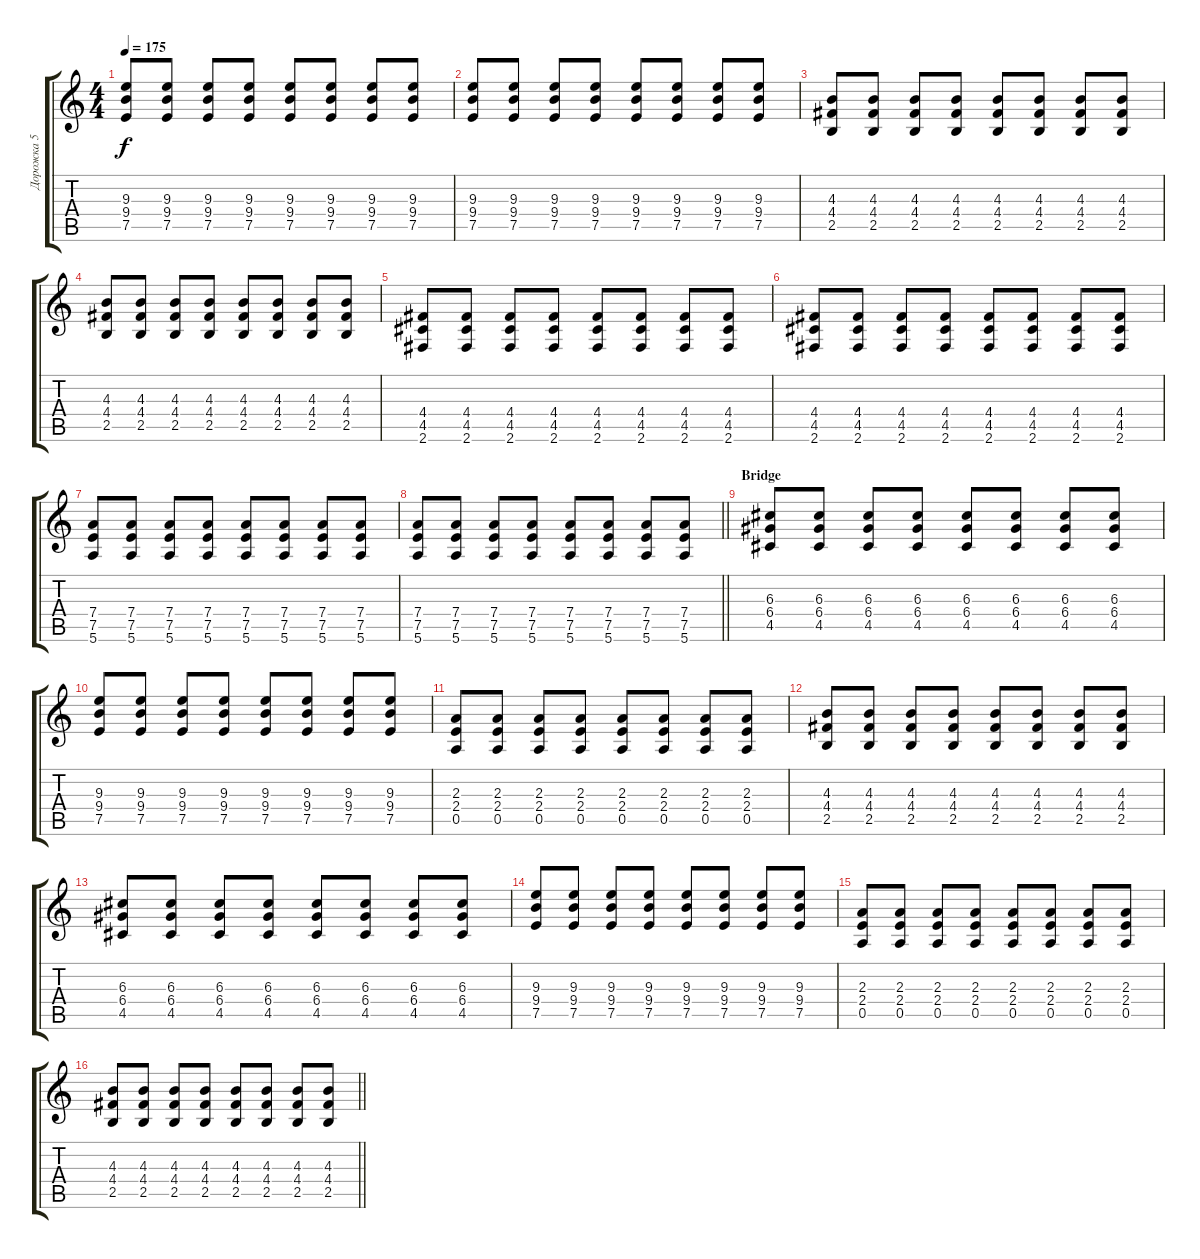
\track ("Дорожка 5" "Дорожка 5") {instrument distortionguitar}
\staff {score tabs}
\tuning (E4 B3 G3 D3 A2 E2) {hide}
\ts (4 4)
\tempo 175
\clef g2
\ks c
(9.3 9.4 7.5).8{dy f} (9.3 9.4 7.5).8 (9.3 9.4 7.5).8 (9.3 9.4 7.5).8 (9.3 9.4 7.5).8 (9.3 9.4 7.5).8 (9.3 9.4 7.5).8 (9.3 9.4 7.5).8 |
(9.3 9.4 7.5).8 (9.3 9.4 7.5).8 (9.3 9.4 7.5).8 (9.3 9.4 7.5).8 (9.3 9.4 7.5).8 (9.3 9.4 7.5).8 (9.3 9.4 7.5).8 (9.3 9.4 7.5).8 |
(4.3 4.4 2.5).8 (4.3 4.4 2.5).8 (4.3 4.4 2.5).8 (4.3 4.4 2.5).8 (4.3 4.4 2.5).8 (4.3 4.4 2.5).8 (4.3 4.4 2.5).8 (4.3 4.4 2.5).8 |
(4.3 4.4 2.5).8 (4.3 4.4 2.5).8 (4.3 4.4 2.5).8 (4.3 4.4 2.5).8 (4.3 4.4 2.5).8 (4.3 4.4 2.5).8 (4.3 4.4 2.5).8 (4.3 4.4 2.5).8 |
(4.4 4.5 2.6).8 (4.4 4.5 2.6).8 (4.4 4.5 2.6).8 (4.4 4.5 2.6).8 (4.4 4.5 2.6).8 (4.4 4.5 2.6).8 (4.4 4.5 2.6).8 (4.4 4.5 2.6).8 |
(4.4 4.5 2.6).8 (4.4 4.5 2.6).8 (4.4 4.5 2.6).8 (4.4 4.5 2.6).8 (4.4 4.5 2.6).8 (4.4 4.5 2.6).8 (4.4 4.5 2.6).8 (4.4 4.5 2.6).8 |
(7.4 7.5 5.6).8 (7.4 7.5 5.6).8 (7.4 7.5 5.6).8 (7.4 7.5 5.6).8 (7.4 7.5 5.6).8 (7.4 7.5 5.6).8 (7.4 7.5 5.6).8 (7.4 7.5 5.6).8 |
\barLineRight lightlight
(7.4 7.5 5.6).8 (7.4 7.5 5.6).8 (7.4 7.5 5.6).8 (7.4 7.5 5.6).8 (7.4 7.5 5.6).8 (7.4 7.5 5.6).8 (7.4 7.5 5.6).8 (7.4 7.5 5.6).8 |
\section ("" "Bridge")
(6.3 6.4 4.5).8 (6.3 6.4 4.5).8 (6.3 6.4 4.5).8 (6.3 6.4 4.5).8 (6.3 6.4 4.5).8 (6.3 6.4 4.5).8 (6.3 6.4 4.5).8 (6.3 6.4 4.5).8 |
(9.3 9.4 7.5).8 (9.3 9.4 7.5).8 (9.3 9.4 7.5).8 (9.3 9.4 7.5).8 (9.3 9.4 7.5).8 (9.3 9.4 7.5).8 (9.3 9.4 7.5).8 (9.3 9.4 7.5).8 |
(2.3 2.4 0.5).8 (2.3 2.4 0.5).8 (2.3 2.4 0.5).8 (2.3 2.4 0.5).8 (2.3 2.4 0.5).8 (2.3 2.4 0.5).8 (2.3 2.4 0.5).8 (2.3 2.4 0.5).8 |
(4.3 4.4 2.5).8 (4.3 4.4 2.5).8 (4.3 4.4 2.5).8 (4.3 4.4 2.5).8 (4.3 4.4 2.5).8 (4.3 4.4 2.5).8 (4.3 4.4 2.5).8 (4.3 4.4 2.5).8 |
(6.3 6.4 4.5).8 (6.3 6.4 4.5).8 (6.3 6.4 4.5).8 (6.3 6.4 4.5).8 (6.3 6.4 4.5).8 (6.3 6.4 4.5).8 (6.3 6.4 4.5).8 (6.3 6.4 4.5).8 |
(9.3 9.4 7.5).8 (9.3 9.4 7.5).8 (9.3 9.4 7.5).8 (9.3 9.4 7.5).8 (9.3 9.4 7.5).8 (9.3 9.4 7.5).8 (9.3 9.4 7.5).8 (9.3 9.4 7.5).8 |
(2.3 2.4 0.5).8 (2.3 2.4 0.5).8 (2.3 2.4 0.5).8 (2.3 2.4 0.5).8 (2.3 2.4 0.5).8 (2.3 2.4 0.5).8 (2.3 2.4 0.5).8 (2.3 2.4 0.5).8 |
\barLineRight lightlight
(4.3 4.4 2.5).8 (4.3 4.4 2.5).8 (4.3 4.4 2.5).8 (4.3 4.4 2.5).8 (4.3 4.4 2.5).8 (4.3 4.4 2.5).8 (4.3 4.4 2.5).8 (4.3 4.4 2.5).8
